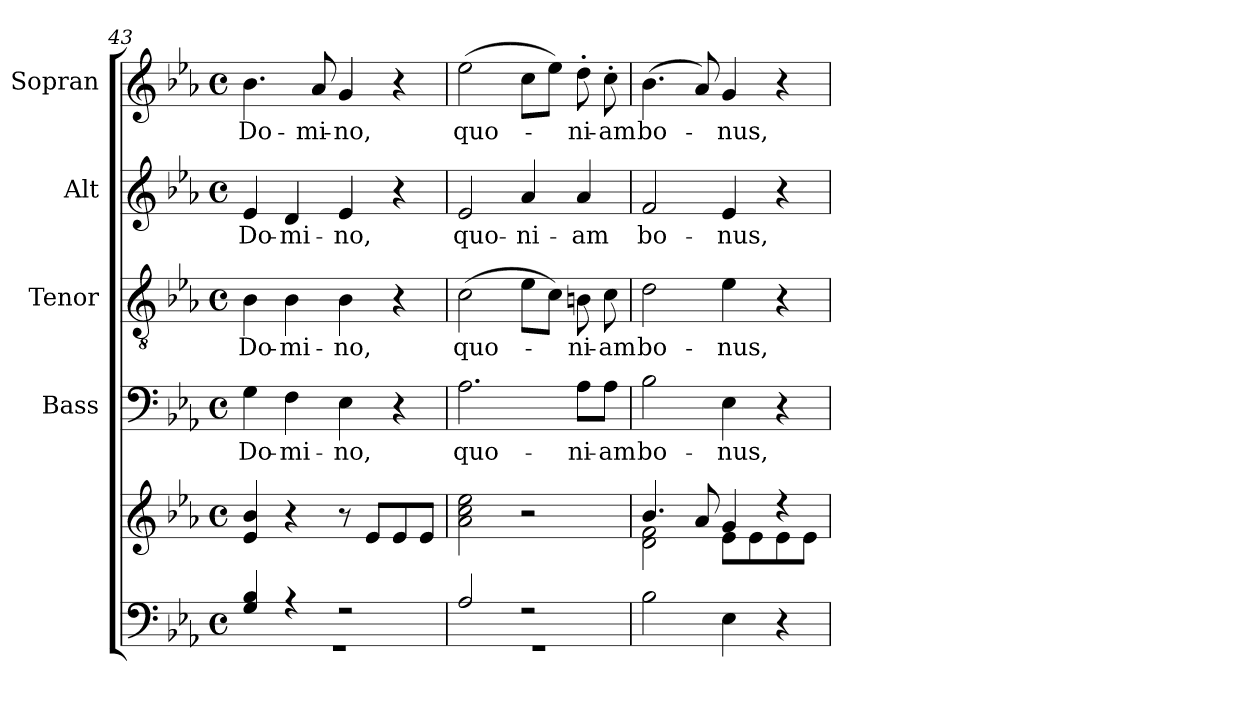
**kern	**kern	**kern	**text	**kern	**text	**kern	**text	**kern	**text
*part5	*part5	*part4	*part4	*part3	*part3	*part2	*part2	*part1	*part1
*staff6	*staff5	*staff4	*staff4	*staff3	*staff3	*staff2	*staff2	*staff1	*staff1
*	*	*I"Bass	*	*I"Tenor	*	*I"Alt	*	*I"Sopran	*
*	*	*I'B.	*	*I'T.	*	*I'A.	*	*I'S.	*
!!LO:PB:g=z
*clefF4	*clefG2	*clefF4	*	*clefGv2	*	*clefG2	*	*clefG2	*
*k[b-e-a-]	*k[b-e-a-]	*k[b-e-a-]	*	*k[b-e-a-]	*	*k[b-e-a-]	*	*k[b-e-a-]	*
*E-:	*E-:	*E-:	*	*E-:	*	*E-:	*	*E-:	*
*M4/4	*M4/4	*M4/4	*	*M4/4	*	*M4/4	*	*M4/4	*
*met(c)	*met(c)	*met(c)	*	*met(c)	*	*met(c)	*	*met(c)	*
=43	=43	=43	=43	=43	=43	=43	=43	=43	=43
*^	*	*	*	*	*	*	*	*	*
!	!	!	!	!LO:LY:b	!	!LO:LY:b	!	!LO:LY:b	!	!LO:LY:b
4G/ 4B-/	1rGG	4e-/ 4b-/	4G\	Do-	4B-\	Do-	4e-/	Do-	4.b-\	Do-
!	!	!	!	!LO:LY:b	!	!LO:LY:b	!	!LO:LY:b	!	!
4rA	.	4r	4F\	-mi-	4B-\	-mi-	4d/	-mi-	.	.
!	!	!	!	!	!	!	!	!	!	!LO:LY:b
.	.	.	.	.	.	.	.	.	8a-/	-mi-
!	!	!	!	!LO:LY:b	!	!LO:LY:b	!	!LO:LY:b	!	!LO:LY:b
2rF	.	8r	4E-\	-no,	4B-\	-no,	4e-/	-no,	4g/	-no,
.	.	8e-/L	.	.	.	.	.	.	.	.
.	.	8e-/	4r	.	4r	.	4r	.	4r	.
.	.	8e-/J	.	.	.	.	.	.	.	.
=44	=44	=44	=44	=44	=44	=44	=44	=44	=44	=44
!	!	!	!	!LO:LY:b	!	!LO:LY:b	!	!LO:LY:b	!	!LO:LY:b
2A-/	1rGG	2a-\ 2cc\ 2ee-\	2.A-\	quo-	(>2c\	quo-	2e-/	quo-	(>2ee-\	quo-
!	!	!	!	!	!	!	!	!LO:LY:b	!	!
2rG	.	2r	.	.	8e-\L	.	4a-/	-ni-	8cc\L	.
.	.	.	.	.	8c\J)	.	.	.	8ee-\J)	.
!	!	!	!	!LO:LY:b	!	!LO:LY:b	!	!LO:LY:b	!	!LO:LY:b
.	.	.	8A-\L	-ni-	8Bn\	-ni-	4a-/	-am	8dd'>\	-ni-
!	!	!	!	!LO:LY:b	!	!LO:LY:b	!	!	!	!LO:LY:b
.	.	.	8A-\J	-am	8c\	-am	.	.	8cc'>\	-am
*v	*v	*	*	*	*	*	*	*	*	*
=45	=45	=45	=45	=45	=45	=45	=45	=45	=45
*	*^	*	*	*	*	*	*	*	*
!	!	!	!	!LO:LY:b	!	!LO:LY:b	!	!LO:LY:b	!	!LO:LY:b
2B-\	4.b-/	2d\ 2f\	2B-\	bo-	2d\	bo-	2f/	bo-	(>4.b-\	bo-
.	8a-/	.	.	.	.	.	.	.	8a-/)	.
!	!	!	!	!LO:LY:b	!	!LO:LY:b	!	!LO:LY:b	!	!LO:LY:b
4E-\	4g/	8e-\L	4E-\	-nus,	4e-\	-nus,	4e-/	-nus,	4g/	-nus,
.	.	8e-\	.	.	.	.	.	.	.	.
4r	4rcc	8e-\	4r	.	4r	.	4r	.	4r	.
.	.	8e-\J	.	.	.	.	.	.	.	.
*	*v	*v	*	*	*	*	*	*	*	*
=	=	=	=	=	=	=	=	=	=
*-	*-	*-	*-	*-	*-	*-	*-	*-	*-
